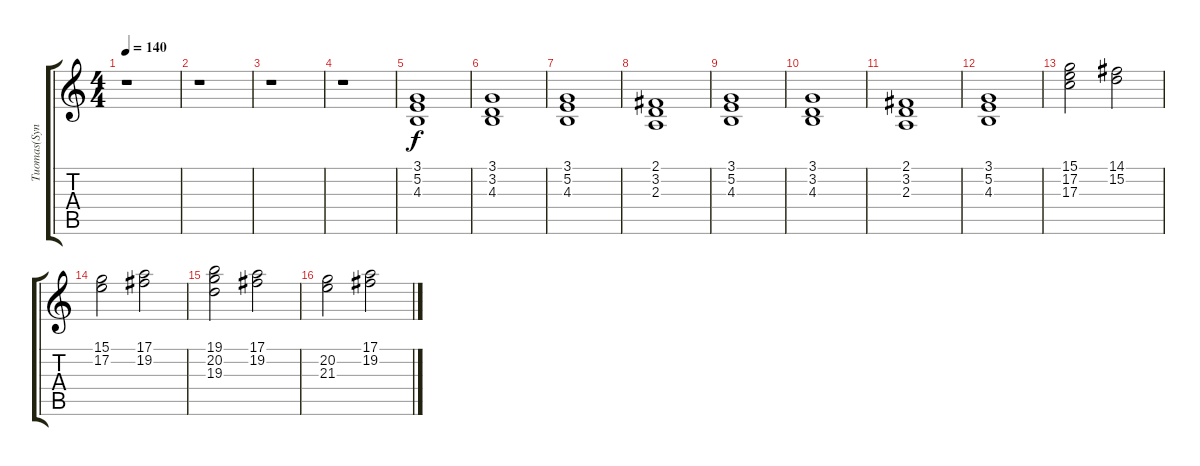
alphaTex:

\track ("Tuomas(Synth Strings)" "Tuomas(Syn") {instrument synthstrings1}
\staff {score tabs}
\tuning (E4 B3 G3 D3 A2 E2) {hide}
\ts (4 4)
\tempo 140
\clef g2
\ks c
r.1{dy f} |
r.1 |
r.1 |
r.1 |
(3.1 5.2 4.3).1 |
(3.1 3.2 4.3).1 |
(3.1 5.2 4.3).1 |
(2.1 3.2 2.3).1 |
(3.1 5.2 4.3).1 |
(3.1 3.2 4.3).1 |
(2.1 3.2 2.3).1 |
(3.1 5.2 4.3).1 |
(15.1 17.2 17.3).2 (14.1 15.2).2 |
(15.1 17.2).2 (17.1 19.2).2 |
(19.1 20.2 19.3).2 (17.1 19.2).2 |
(20.2 21.3).2 (17.1 19.2).2
